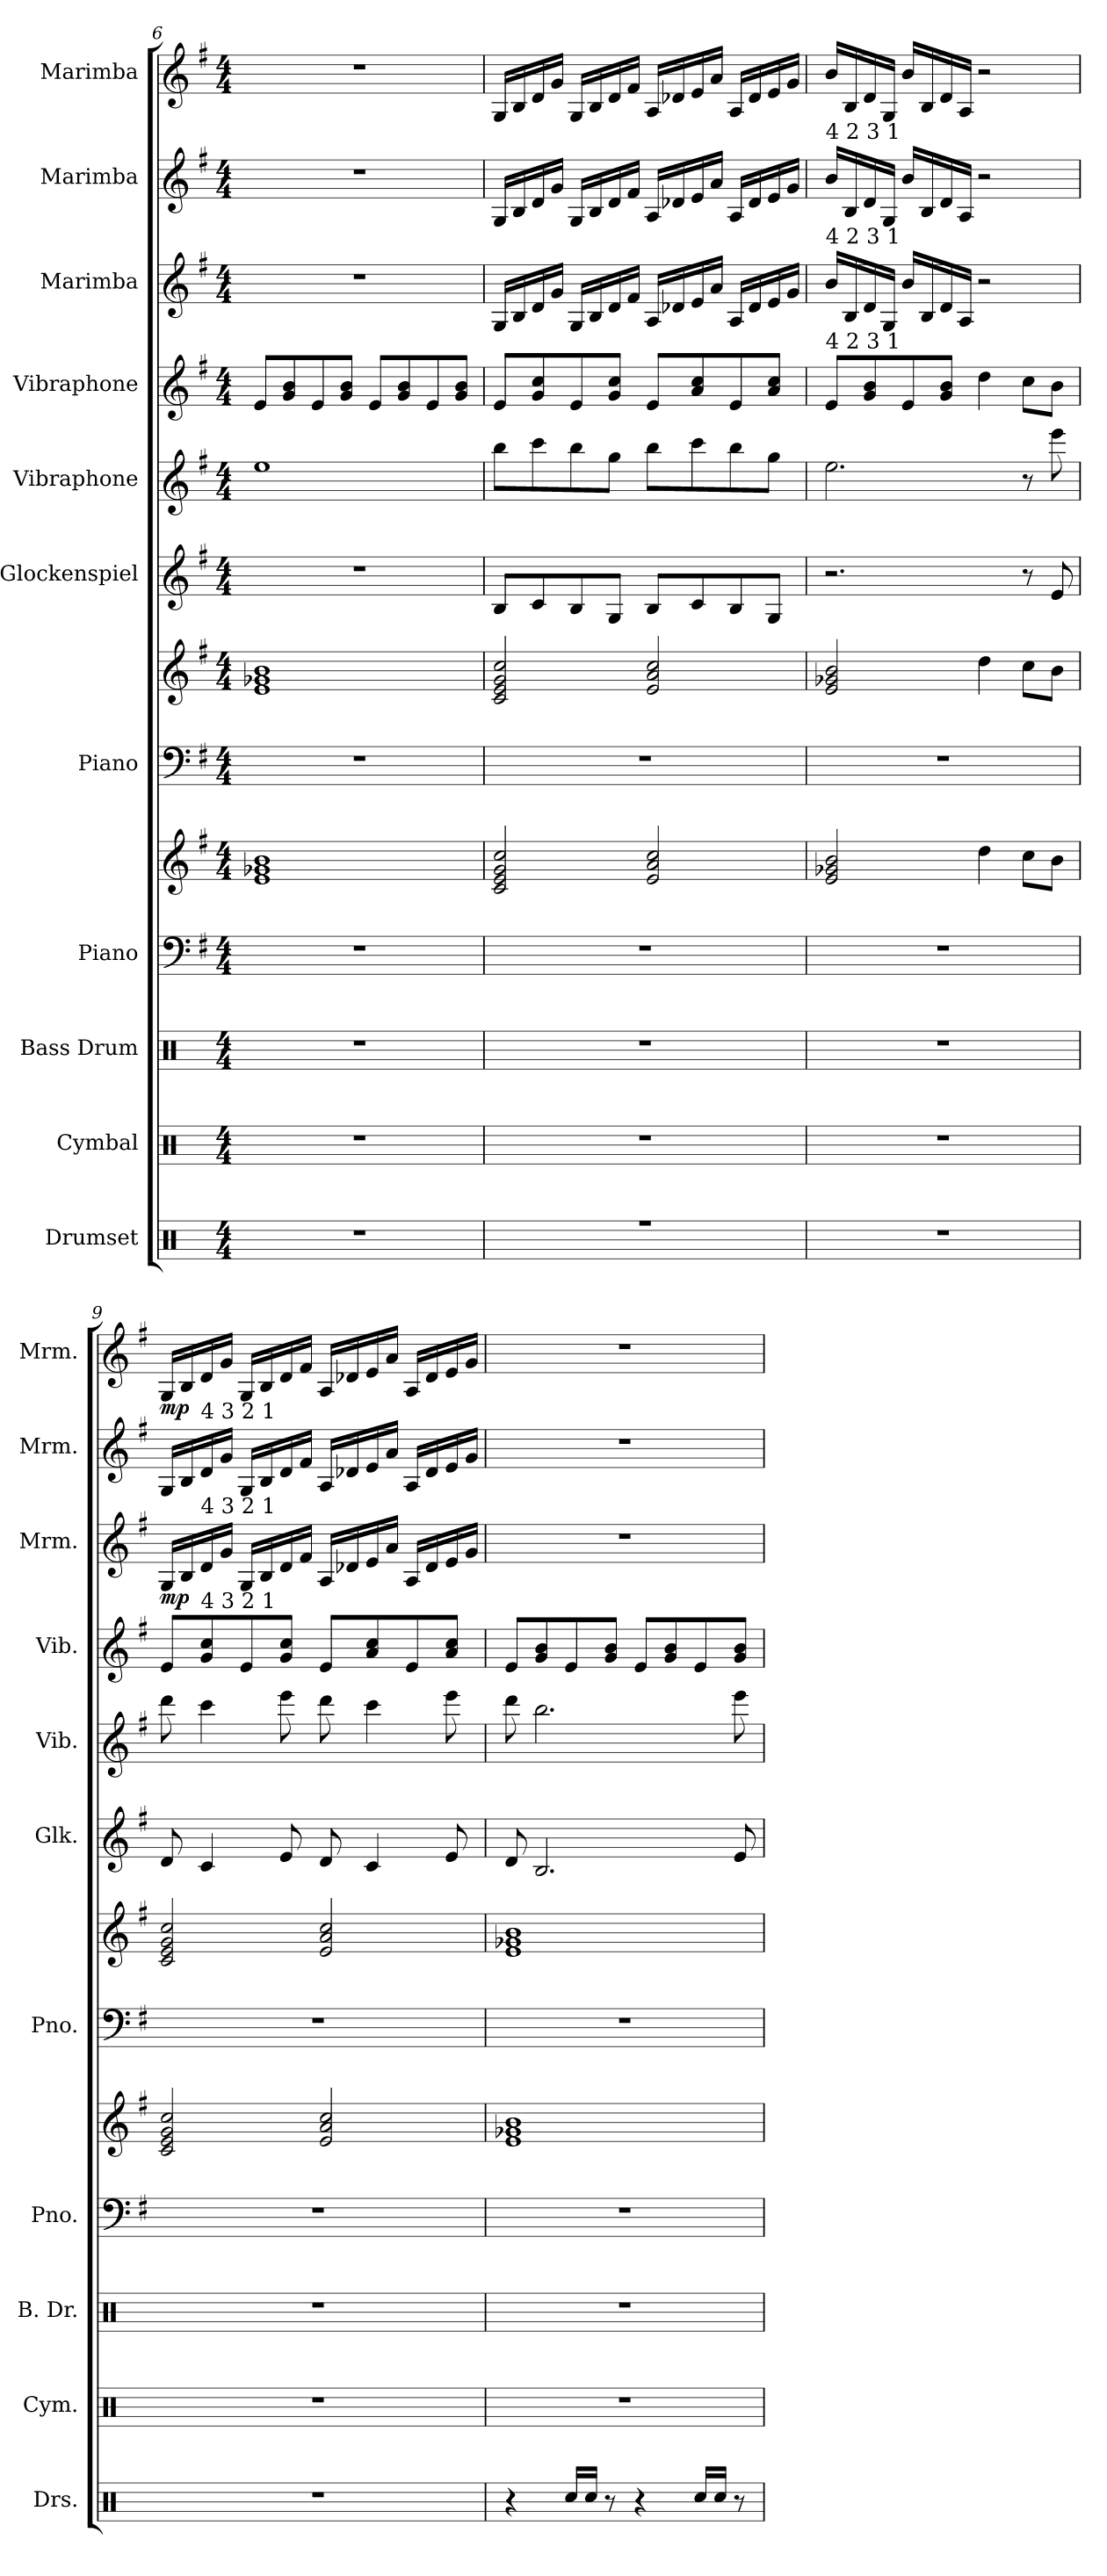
**kern	**kern	**kern	**kern	**kern	**kern	**kern	**kern	**kern	**kern	**kern	**dynam	**kern	**dynam	**kern	**dynam
*part11	*part10	*part9	*part8	*part8	*part7	*part7	*part6	*part5	*part4	*part3	*part3	*part2	*part2	*part1	*part1
*staff13	*staff12	*staff11	*staff10	*staff9	*staff8	*staff7	*staff6	*staff5	*staff4	*staff3	*staff3	*staff2	*staff2	*staff1	*staff1
*I"Drumset	*I"Cymbal	*I"Bass Drum	*I"Piano	*	*I"Piano	*	*I"Glockenspiel	*I"Vibraphone	*I"Vibraphone	*I"Marimba	*	*I"Marimba	*	*I"Marimba	*
*I'Drs.	*I'Cym.	*I'B. Dr.	*I'Pno.	*	*I'Pno.	*	*I'Glk.	*I'Vib.	*I'Vib.	*I'Mrm.	*	*I'Mrm.	*	*I'Mrm.	*
*clefX	*clefX	*clefX	*clefF4	*clefG2	*clefF4	*clefG2	*clefG2	*clefG2	*clefG2	*clefG2	*	*clefG2	*	*clefG2	*
*	*	*	*	*	*	*	*ITrd-14c-24	*	*	*	*	*	*	*	*
*k[]	*k[]	*k[]	*k[f#]	*k[f#]	*k[f#]	*k[f#]	*k[f#]	*k[f#]	*k[f#]	*k[f#]	*	*k[f#]	*	*k[f#]	*
*M4/4	*M4/4	*M4/4	*M4/4	*M4/4	*M4/4	*M4/4	*M4/4	*M4/4	*M4/4	*M4/4	*	*M4/4	*	*M4/4	*
=6	=6	=6	=6	=6	=6	=6	=6	=6	=6	=6	=6	=6	=6	=6	=6
1r	1r	1r	1r	1e 1g-X 1b	1r	1e 1g-X 1b	1r	1ee	8e/L	1r	.	1r	.	1r	.
.	.	.	.	.	.	.	.	.	8g/ 8b/	.	.	.	.	.	.
.	.	.	.	.	.	.	.	.	8e/	.	.	.	.	.	.
.	.	.	.	.	.	.	.	.	8g/ 8b/J	.	.	.	.	.	.
.	.	.	.	.	.	.	.	.	8e/L	.	.	.	.	.	.
.	.	.	.	.	.	.	.	.	8g/ 8b/	.	.	.	.	.	.
.	.	.	.	.	.	.	.	.	8e/	.	.	.	.	.	.
.	.	.	.	.	.	.	.	.	8g/ 8b/J	.	.	.	.	.	.
=7	=7	=7	=7	=7	=7	=7	=7	=7	=7	=7	=7	=7	=7	=7	=7
1rff	1r	1r	1r	2c/ 2e/ 2g/ 2cc/	1r	2c/ 2e/ 2g/ 2cc/	8bb/L	8bb\L	8e/L	16G/LL	.	16G/LL	.	16G/LL	.
.	.	.	.	.	.	.	.	.	.	16B/	.	16B/	.	16B/	.
.	.	.	.	.	.	.	8ccc/	8ccc\	8g/ 8cc/	16d/	.	16d/	.	16d/	.
.	.	.	.	.	.	.	.	.	.	16g/JJ	.	16g/JJ	.	16g/JJ	.
.	.	.	.	.	.	.	8bb/	8bb\	8e/	16G/LL	.	16G/LL	.	16G/LL	.
.	.	.	.	.	.	.	.	.	.	16B/	.	16B/	.	16B/	.
.	.	.	.	.	.	.	8gg/J	8gg\J	8g/ 8cc/J	16d/	.	16d/	.	16d/	.
.	.	.	.	.	.	.	.	.	.	16f#/JJ	.	16f#/JJ	.	16f#/JJ	.
.	.	.	.	2e/ 2a/ 2cc/	.	2e/ 2a/ 2cc/	8bb/L	8bb\L	8e/L	16A/LL	.	16A/LL	.	16A/LL	.
.	.	.	.	.	.	.	.	.	.	16d-X/	.	16d-X/	.	16d-X/	.
.	.	.	.	.	.	.	8ccc/	8ccc\	8a/ 8cc/	16e/	.	16e/	.	16e/	.
.	.	.	.	.	.	.	.	.	.	16a/JJ	.	16a/JJ	.	16a/JJ	.
.	.	.	.	.	.	.	8bb/	8bb\	8e/	16A/LL	.	16A/LL	.	16A/LL	.
.	.	.	.	.	.	.	.	.	.	16d-/	.	16d-/	.	16d-/	.
.	.	.	.	.	.	.	8gg/J	8gg\J	8a/ 8cc/J	16e/	.	16e/	.	16e/	.
.	.	.	.	.	.	.	.	.	.	16g/JJ	.	16g/JJ	.	16g/JJ	.
!!LO:PB:g=z
=8	=8	=8	=8	=8	=8	=8	=8	=8	=8	=8	=8	=8	=8	=8	=8
!	!	!	!	!	!	!	!	!	!	!	!	!	!	!LO:TX:b:t=4    2    3   1	!
!	!	!	!	!	!	!	!	!	!	!	!	!LO:TX:b:t=4    2    3   1	!	!	!
!	!	!	!	!	!	!	!	!	!	!LO:TX:b:t=4    2    3   1	!	!	!	!	!
1r	1r	1r	1r	2e/ 2g-X/ 2b/	1r	2e/ 2g-X/ 2b/	2.r	2.ee\	8e/L	16b/LL	.	16b/LL	.	16b/LL	.
.	.	.	.	.	.	.	.	.	.	16B/	.	16B/	.	16B/	.
.	.	.	.	.	.	.	.	.	8g/ 8b/	16d/	.	16d/	.	16d/	.
.	.	.	.	.	.	.	.	.	.	16G/JJ	.	16G/JJ	.	16G/JJ	.
.	.	.	.	.	.	.	.	.	8e/	16b/LL	.	16b/LL	.	16b/LL	.
.	.	.	.	.	.	.	.	.	.	16B/	.	16B/	.	16B/	.
.	.	.	.	.	.	.	.	.	8g/ 8b/J	16d/	.	16d/	.	16d/	.
.	.	.	.	.	.	.	.	.	.	16A/JJ	.	16A/JJ	.	16A/JJ	.
.	.	.	.	4dd\	.	4dd\	.	.	4dd\	2r	.	2r	.	2r	.
.	.	.	.	8cc\L	.	8cc\L	8r	8r	8cc\L	.	.	.	.	.	.
.	.	.	.	8b\J	.	8b\J	8eee/	8eee\	8b\J	.	.	.	.	.	.
=9	=9	=9	=9	=9	=9	=9	=9	=9	=9	=9	=9	=9	=9	=9	=9
!	!	!	!	!	!	!	!	!	!	!	!LO:DY:b	!	!LO:DY:b	!	!
!	!	!	!	!	!	!	!	!	!	!	!	!	!LO:DY:n=1:b	!	!LO:DY:b
1r	1r	1r	1r	2c/ 2e/ 2g/ 2cc/	1r	2c/ 2e/ 2g/ 2cc/	8ddd/	8ddd\	8e/L	16G/LL	mp	16G/LL	mp mp	16G/LL	mp
.	.	.	.	.	.	.	.	.	.	16B/	.	16B/	.	16B/	.
!	!	!	!	!	!	!	!	!	!	!	!	!	!	!LO:TX:b:t=4   3   2  1	!
!	!	!	!	!	!	!	!	!	!	!	!	!LO:TX:b:t=4   3   2  1	!	!	!
!	!	!	!	!	!	!	!	!	!	!LO:TX:b:t=4   3   2  1	!	!	!	!	!
.	.	.	.	.	.	.	4ccc/	4ccc\	8g/ 8cc/	16d/	.	16d/	.	16d/	.
.	.	.	.	.	.	.	.	.	.	16g/JJ	.	16g/JJ	.	16g/JJ	.
.	.	.	.	.	.	.	.	.	8e/	16G/LL	.	16G/LL	.	16G/LL	.
.	.	.	.	.	.	.	.	.	.	16B/	.	16B/	.	16B/	.
.	.	.	.	.	.	.	8eee/	8eee\	8g/ 8cc/J	16d/	.	16d/	.	16d/	.
.	.	.	.	.	.	.	.	.	.	16f#/JJ	.	16f#/JJ	.	16f#/JJ	.
.	.	.	.	2e/ 2a/ 2cc/	.	2e/ 2a/ 2cc/	8ddd/	8ddd\	8e/L	16A/LL	.	16A/LL	.	16A/LL	.
.	.	.	.	.	.	.	.	.	.	16d-X/	.	16d-X/	.	16d-X/	.
.	.	.	.	.	.	.	4ccc/	4ccc\	8a/ 8cc/	16e/	.	16e/	.	16e/	.
.	.	.	.	.	.	.	.	.	.	16a/JJ	.	16a/JJ	.	16a/JJ	.
.	.	.	.	.	.	.	.	.	8e/	16A/LL	.	16A/LL	.	16A/LL	.
.	.	.	.	.	.	.	.	.	.	16d-/	.	16d-/	.	16d-/	.
.	.	.	.	.	.	.	8eee/	8eee\	8a/ 8cc/J	16e/	.	16e/	.	16e/	.
.	.	.	.	.	.	.	.	.	.	16g/JJ	.	16g/JJ	.	16g/JJ	.
=10	=10	=10	=10	=10	=10	=10	=10	=10	=10	=10	=10	=10	=10	=10	=10
4r	1r	1r	1r	1e 1g-X 1b	1r	1e 1g-X 1b	8ddd/	8ddd\	8e/L	1r	.	1r	.	1r	.
.	.	.	.	.	.	.	2.bb/	2.bb\	8g/ 8b/	.	.	.	.	.	.
16Rcc/LL	.	.	.	.	.	.	.	.	8e/	.	.	.	.	.	.
16Rcc/JJ	.	.	.	.	.	.	.	.	.	.	.	.	.	.	.
8r	.	.	.	.	.	.	.	.	8g/ 8b/J	.	.	.	.	.	.
4r	.	.	.	.	.	.	.	.	8e/L	.	.	.	.	.	.
.	.	.	.	.	.	.	.	.	8g/ 8b/	.	.	.	.	.	.
16Rcc/LL	.	.	.	.	.	.	.	.	8e/	.	.	.	.	.	.
16Rcc/JJ	.	.	.	.	.	.	.	.	.	.	.	.	.	.	.
8r	.	.	.	.	.	.	8eee/	8eee\	8g/ 8b/J	.	.	.	.	.	.
=	=	=	=	=	=	=	=	=	=	=	=	=	=	=	=
*-	*-	*-	*-	*-	*-	*-	*-	*-	*-	*-	*-	*-	*-	*-	*-
